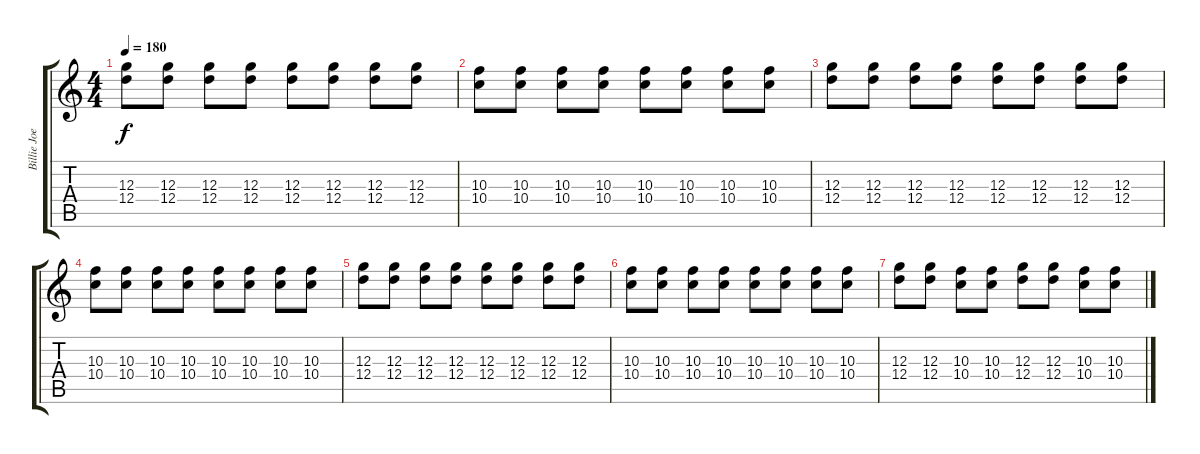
\track ("Billie Joe Armstrong - Guitar Solo" "Billie Joe") {instrument distortionguitar}
\staff {score tabs}
\tuning (E4 B3 G3 D3 A2 E2) {hide}
\ts (4 4)
\tempo 180
\clef g2
\ks c
(12.3 12.4).8{dy f} (12.3 12.4).8 (12.3 12.4).8 (12.3 12.4).8 (12.3 12.4).8 (12.3 12.4).8 (12.3 12.4).8 (12.3 12.4).8 |
(10.3 10.4).8 (10.3 10.4).8 (10.3 10.4).8 (10.3 10.4).8 (10.3 10.4).8 (10.3 10.4).8 (10.3 10.4).8 (10.3 10.4).8 |
(12.3 12.4).8 (12.3 12.4).8 (12.3 12.4).8 (12.3 12.4).8 (12.3 12.4).8 (12.3 12.4).8 (12.3 12.4).8 (12.3 12.4).8 |
(10.3 10.4).8 (10.3 10.4).8 (10.3 10.4).8 (10.3 10.4).8 (10.3 10.4).8 (10.3 10.4).8 (10.3 10.4).8 (10.3 10.4).8 |
(12.3 12.4).8 (12.3 12.4).8 (12.3 12.4).8 (12.3 12.4).8 (12.3 12.4).8 (12.3 12.4).8 (12.3 12.4).8 (12.3 12.4).8 |
(10.3 10.4).8 (10.3 10.4).8 (10.3 10.4).8 (10.3 10.4).8 (10.3 10.4).8 (10.3 10.4).8 (10.3 10.4).8 (10.3 10.4).8 |
(12.3 12.4).8 (12.3 12.4).8 (10.3 10.4).8 (10.3 10.4).8 (12.3 12.4).8 (12.3 12.4).8 (10.3 10.4).8 (10.3 10.4).8
